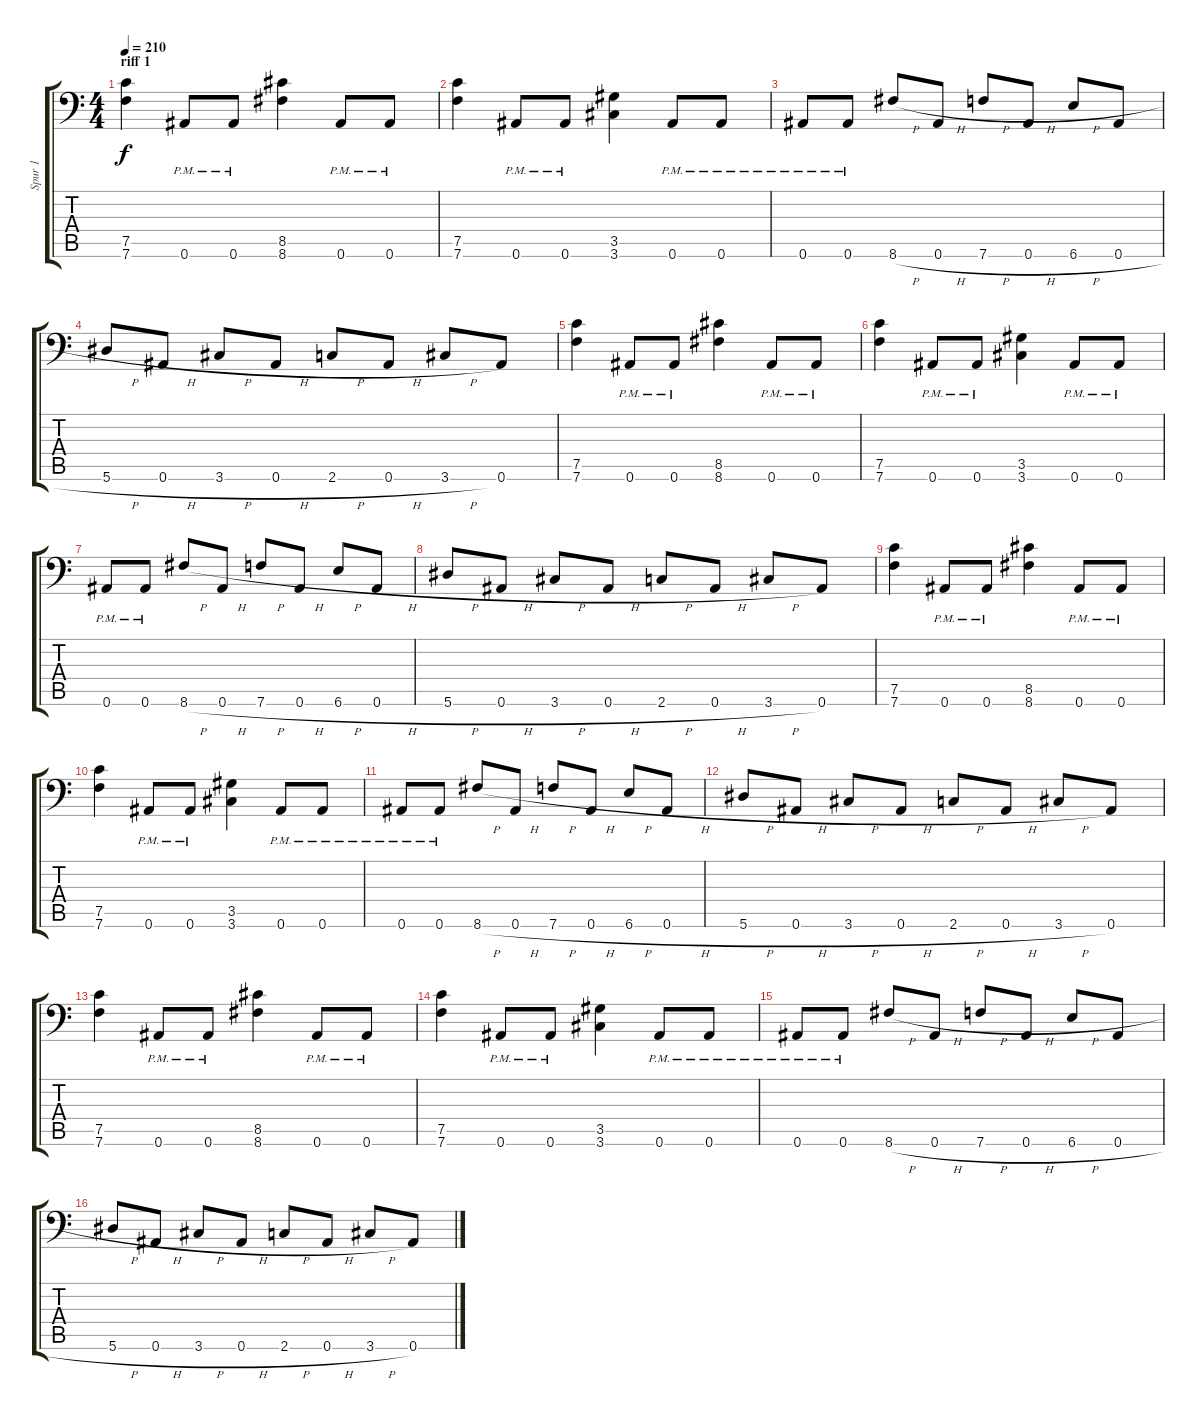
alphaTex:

\track ("Spur 1" "Spur 1") {instrument distortionguitar}
\staff {score tabs}
\tuning (C4 G3 Eb3 Bb2 F2 Bb1) {hide}
\ts (4 4)
\section ("" "riff 1")
\tempo 210
\clef f4
\ks c
(7.5 7.6).4{dy f} 0.6{pm}.8 0.6{pm}.8 (8.5 8.6).4 0.6{pm}.8 0.6{pm}.8 |
(7.5 7.6).4 0.6{pm}.8 0.6{pm}.8 (3.5 3.6).4 0.6{pm}.8 0.6{pm}.8 |
0.6{pm}.8 0.6{pm}.8 8.6{h}.8 0.6{h}.8 7.6{h}.8 0.6{h}.8 6.6{h}.8 0.6{h}.8 |
5.6{h}.8 0.6{h}.8 3.6{h}.8 0.6{h}.8 2.6{h}.8 0.6{h}.8 3.6{h}.8 0.6.8 |
(7.5 7.6).4 0.6{pm}.8 0.6{pm}.8 (8.5 8.6).4 0.6{pm}.8 0.6{pm}.8 |
(7.5 7.6).4 0.6{pm}.8 0.6{pm}.8 (3.5 3.6).4 0.6{pm}.8 0.6{pm}.8 |
0.6{pm}.8 0.6{pm}.8 8.6{h}.8 0.6{h}.8 7.6{h}.8 0.6{h}.8 6.6{h}.8 0.6{h}.8 |
5.6{h}.8 0.6{h}.8 3.6{h}.8 0.6{h}.8 2.6{h}.8 0.6{h}.8 3.6{h}.8 0.6.8 |
(7.5 7.6).4 0.6{pm}.8 0.6{pm}.8 (8.5 8.6).4 0.6{pm}.8 0.6{pm}.8 |
(7.5 7.6).4 0.6{pm}.8 0.6{pm}.8 (3.5 3.6).4 0.6{pm}.8 0.6{pm}.8 |
0.6{pm}.8 0.6{pm}.8 8.6{h}.8 0.6{h}.8 7.6{h}.8 0.6{h}.8 6.6{h}.8 0.6{h}.8 |
5.6{h}.8 0.6{h}.8 3.6{h}.8 0.6{h}.8 2.6{h}.8 0.6{h}.8 3.6{h}.8 0.6.8 |
(7.5 7.6).4 0.6{pm}.8 0.6{pm}.8 (8.5 8.6).4 0.6{pm}.8 0.6{pm}.8 |
(7.5 7.6).4 0.6{pm}.8 0.6{pm}.8 (3.5 3.6).4 0.6{pm}.8 0.6{pm}.8 |
0.6{pm}.8 0.6{pm}.8 8.6{h}.8 0.6{h}.8 7.6{h}.8 0.6{h}.8 6.6{h}.8 0.6{h}.8 |
5.6{h}.8 0.6{h}.8 3.6{h}.8 0.6{h}.8 2.6{h}.8 0.6{h}.8 3.6{h}.8 0.6.8
